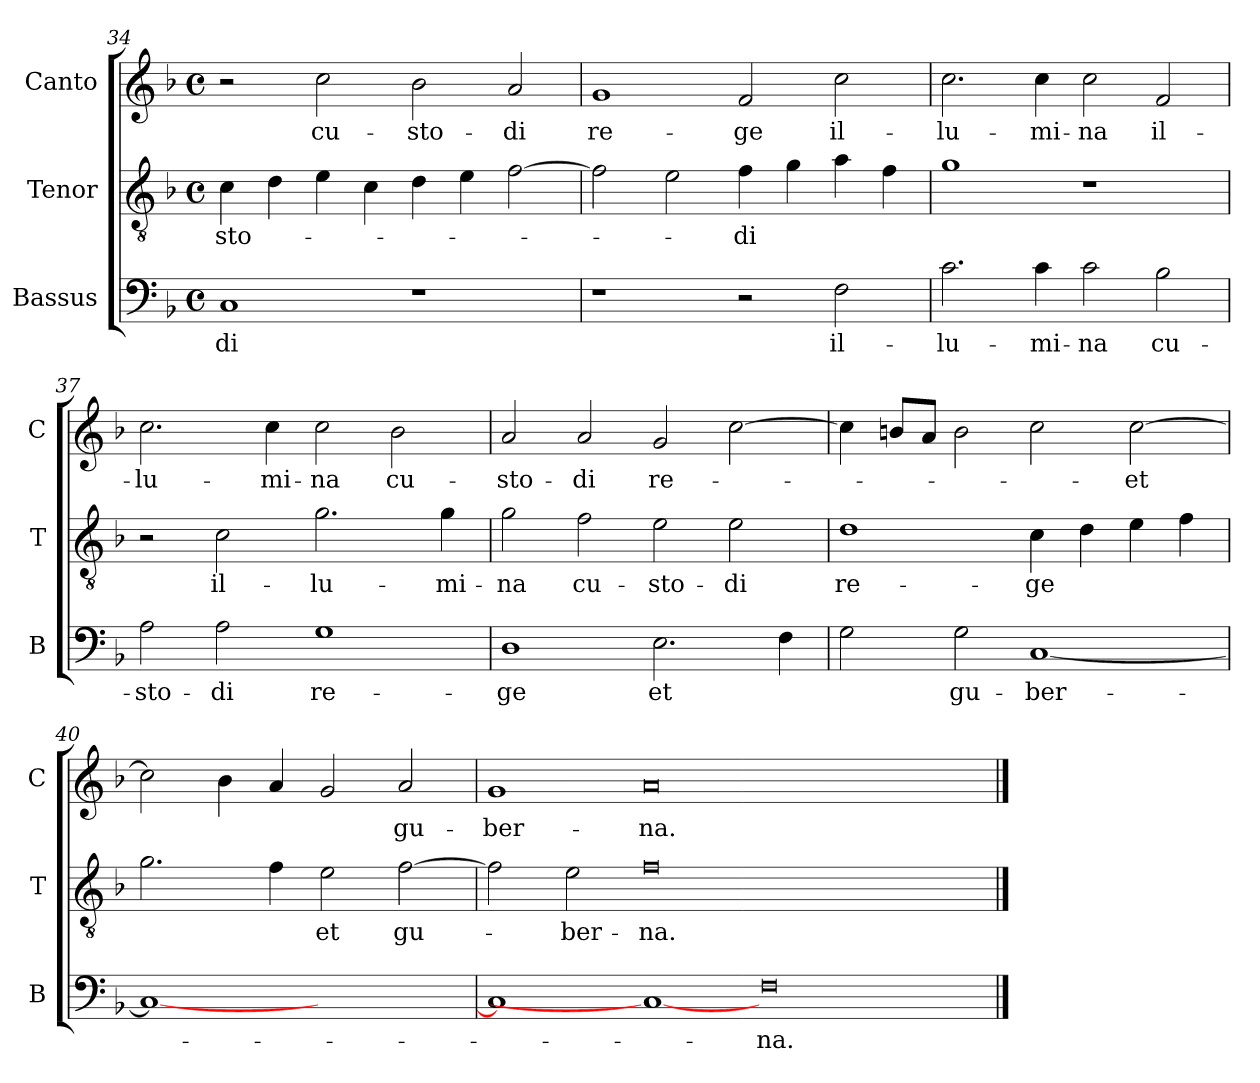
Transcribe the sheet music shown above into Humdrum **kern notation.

**kern	**text	**kern	**text	**kern	**text
*part3	*part3	*part2	*part2	*part1	*part1
*staff3	*staff3	*staff2	*staff2	*staff1	*staff1
*I"Bassus	*	*I"Tenor	*	*I"Canto	*
*I'B	*	*I'T	*	*I'C	*
*clefF4	*	*clefGv2	*	*clefG2	*
*k[b-]	*	*k[b-]	*	*k[b-]	*
*F:	*	*F:	*	*F:	*
*M4/4	*	*M4/4	*	*M4/4	*
*met(c)	*	*met(c)	*	*met(c)	*
=34	=34	=34	=34	=34	=34
!	!LO:LY:b	!	!LO:LY:b	!	!
1C	-di	4c\	-sto-	2r	.
.	.	4d\	.	.	.
!	!	!	!	!	!LO:LY:b
.	.	4e\	.	2cc\	cu-
.	.	4c\	.	.	.
!	!	!	!	!	!LO:LY:b
1r	.	4d\	.	2b-\	-sto-
.	.	4e\	.	.	.
!	!	!	!	!	!LO:LY:b
.	.	[2f\	.	2a/	-di
=35	=35	=35	=35	=35	=35
!	!	!	!	!	!LO:LY:b
1r	.	2f\]	.	1g	re-
.	.	2e\	.	.	.
!	!	!	!LO:LY:b	!	!LO:LY:b
2r	.	4f\	-di	2f/	-ge
.	.	4g\	.	.	.
!	!LO:LY:b	!	!	!	!LO:LY:b
2F\	il-	4a\	.	2cc\	il-
.	.	4f\	.	.	.
=36	=36	=36	=36	=36	=36
!	!LO:LY:b	!	!	!	!LO:LY:b
2.c\	-lu-	1g	.	2.cc\	-lu-
!	!LO:LY:b	!	!	!	!LO:LY:b
4c\	-mi-	.	.	4cc\	-mi-
!	!LO:LY:b	!	!	!	!LO:LY:b
2c\	-na	1r	.	2cc\	-na
!	!LO:LY:b	!	!	!	!LO:LY:b
2B-\	cu-	.	.	2f/	il-
!!LO:LB:g=z
=37	=37	=37	=37	=37	=37
!	!LO:LY:b	!	!	!	!LO:LY:b
2A\	-sto-	2r	.	2.cc\	-lu-
!	!LO:LY:b	!	!LO:LY:b	!	!
2A\	-di	2c\	il-	.	.
!	!	!	!	!	!LO:LY:b
.	.	.	.	4cc\	-mi-
!	!LO:LY:b	!	!LO:LY:b	!	!LO:LY:b
1G	re-	2.g\	-lu-	2cc\	-na
!	!	!	!	!	!LO:LY:b
.	.	.	.	2b-\	cu-
!	!	!	!LO:LY:b	!	!
.	.	4g\	-mi-	.	.
=38	=38	=38	=38	=38	=38
!	!LO:LY:b	!	!LO:LY:b	!	!LO:LY:b
1D	-ge	2g\	-na	2a/	-sto-
!	!	!	!LO:LY:b	!	!LO:LY:b
.	.	2f\	cu-	2a/	-di
!	!LO:LY:b	!	!LO:LY:b	!	!LO:LY:b
2.E\	et	2e\	-sto-	2g/	re-
!	!	!	!LO:LY:b	!	!
.	.	2e\	-di	[2cc\	.
4F\	.	.	.	.	.
=39	=39	=39	=39	=39	=39
!	!	!	!LO:LY:b	!	!
2G\	.	1d	re-	4cc\]	.
.	.	.	.	8bn/L	.
.	.	.	.	8a/J	.
!	!LO:LY:b	!	!	!	!
2G\	gu-	.	.	2b\	.
!	!LO:LY:b	!	!LO:LY:b	!	!
[1C	-ber-	4c\	-ge	2cc\	.
.	.	4d\	.	.	.
!	!	!	!	!	!LO:LY:b
.	.	4e\	.	[2cc\	-et
.	.	4f\	.	.	.
=40	=40	=40	=40	=40	=40
1C_	.	2.g\	.	2cc\]	.
.	.	.	.	4b-\	.
.	.	4f\	.	4a/	.
!	!	!	!LO:LY:b	!	!
1ryy	.	2e\	et	2g/	.
!	!	!	!LO:LY:b	!	!LO:LY:b
.	.	[2f\	gu-	2a/	gu-
=41	=41	=41	=41	=41	=41
!	!	!	!	!	!LO:LY:b
1C]	.	2f\]	.	1g	-ber-
!	!	!	!LO:LY:b	!	!
.	.	2e\	-ber-	.	.
!	!	!	!LO:LY:b	!	!LO:LY:b
1C_	.	0f	-na.	0a	-na.
!	!LO:LY:b	!	!	!	!
0F	-na.	.	.	.	.
.	.	1ryy	.	1ryy	.
==	==	==	==	==	==
*-	*-	*-	*-	*-	*-
